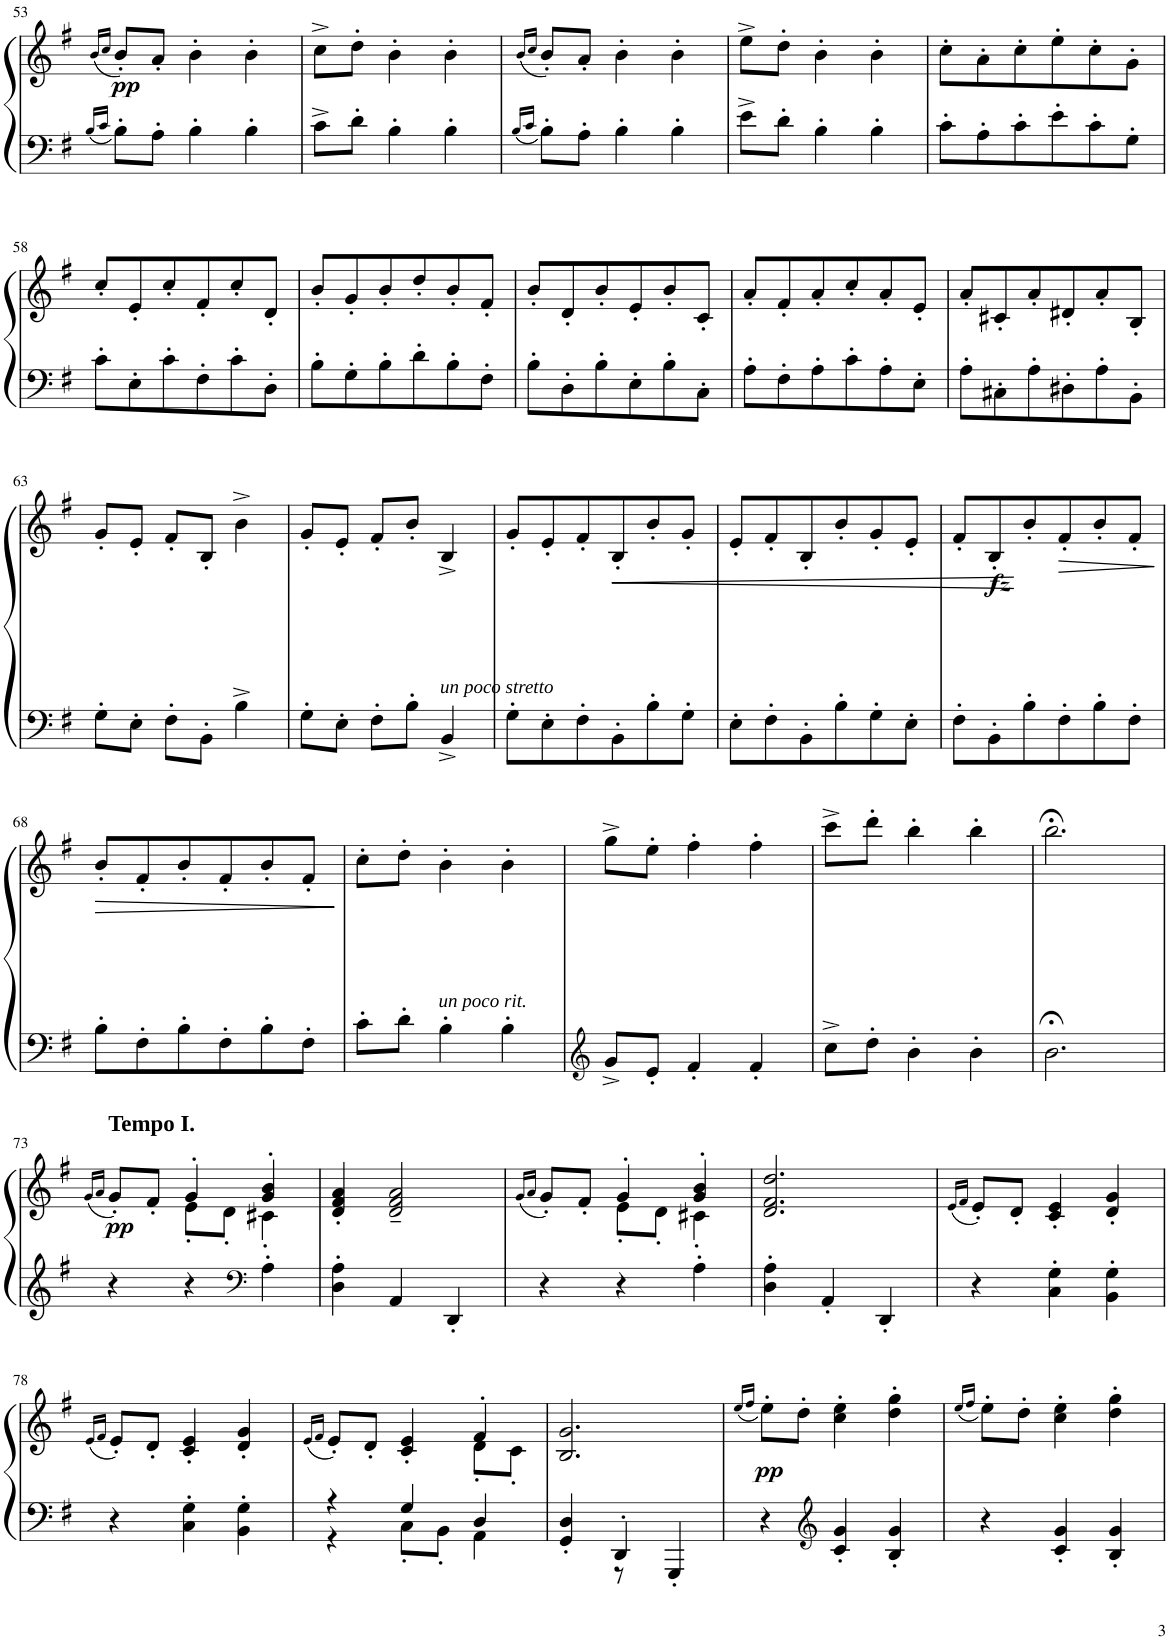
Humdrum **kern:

**kern	**kern	**dynam
*part1	*part1	*part1
*staff2	*staff1	*staff1/2
*I"Midi_1	*	*
!!LO:PB:g=z
*clefF4	*clefG2	*
*k[f#]	*k[f#]	*
*G:	*G:	*
*M3/4	*M3/4	*
=53	=53	=53
16qB/LL	(16qb/LL	.
16qc/JJ	16qcc/JJ	.
!	!	!LO:DY:b
8B'\L	8b'/L)	pp
8A'\J	8a'/J	.
4B'\	4b'\	.
4B'\	4b'\	.
=54	=54	=54
8c^\L	8cc^\L	.
8d'\J	8dd'\J	.
4B'\	4b'\	.
4B'\	4b'\	.
=55	=55	=55
16qB/LL	(16qb/LL	.
16qc/JJ	16qcc/JJ	.
8B'\L	8b'/L)	.
8A'\J	8a'/J	.
4B'\	4b'\	.
4B'\	4b'\	.
=56	=56	=56
8e^\L	8ee^\L	.
8d'\J	8dd'\J	.
4B'\	4b'\	.
4B'\	4b'\	.
=57	=57	=57
8c'\L	8cc'\L	.
8A'\	8a'\	.
8c'\	8cc'\	.
8e'\	8ee'\	.
8c'\	8cc'\	.
8G'\J	8g'\J	.
!!LO:LB:g=z
=58	=58	=58
8c'\L	8cc'/L	.
8E'\	8e'/	.
8c'\	8cc'/	.
8F#'\	8f#'/	.
8c'\	8cc'/	.
8D'\J	8d'/J	.
=59	=59	=59
8B'\L	8b'/L	.
8G'\	8g'/	.
8B'\	8b'/	.
8d'\	8dd'/	.
8B'\	8b'/	.
8F#'\J	8f#'/J	.
=60	=60	=60
8B'\L	8b'/L	.
8D'\	8d'/	.
8B'\	8b'/	.
8E'\	8e'/	.
8B'\	8b'/	.
8C'\J	8c'/J	.
=61	=61	=61
8A'\L	8a'/L	.
8F#'\	8f#'/	.
8A'\	8a'/	.
8c'\	8cc'/	.
8A'\	8a'/	.
8E'\J	8e'/J	.
=62	=62	=62
8A'\L	8a'/L	.
8C#X'\	8c#X'/	.
8A'\	8a'/	.
8D#X'\	8d#X'/	.
8A'\	8a'/	.
8BB'\J	8B'/J	.
!!LO:LB:g=z
=63	=63	=63
8G'\L	8g'/L	.
8E'\J	8e'/J	.
8F#'\L	8f#'/L	.
8BB'\J	8B'/J	.
4B^\	4b^\	.
=64	=64	=64
8G'\L	8g'/L	.
8E'\J	8e'/J	.
8F#'\L	8f#'/L	.
8B'\J	8b'/J	.
!	!LO:TX:b:i:t=un poco stretto	!
4BB^/	4B^/	.
=65	=65	=65
8G'\L	8g'/L	.
8E'\	8e'/	.
8F#'\	8f#'/	.
!	!	!LO:HP:b
8BB'\	8B'/	<
8B'\	8b'/	.
8G'\J	8g'/J	.
=66	=66	=66
8E'\L	8e'/L	.
8F#'\	8f#'/	.
8BB'\	8B'/	.
8B'\	8b'/	.
8G'\	8g'/	.
8E'\J	8e'/J	.
=67	=67	=67
8F#'\L	8f#'/L	.
!	!	!LO:DY:b
8BB'\	8B'/	fz
8B'\	8b'/	[
!	!	!LO:HP:b
8F#'\	8f#'/	>
8B'\	8b'/	.
8F#'\J	8f#'/J	.
.	.	]
!!LO:LB:g=z
=68	=68	=68
!	!	!LO:HP:b
8B'\L	8b'/L	>
8F#'\	8f#'/	.
8B'\	8b'/	.
8F#'\	8f#'/	.
8B'\	8b'/	.
8F#'\J	8f#'/J	.
.	.	]
=69	=69	=69
8c'\L	8cc'\L	.
8d'\J	8dd'\J	.
!	!LO:TX:b:i:t=un poco rit.	!
4B'\	4b'\	.
4B'\	4b'\	.
=70	=70	=70
*clefG2	*	*
8g^/L	8gg^\L	.
8e'/J	8ee'\J	.
4f#'/	4ff#'\	.
4f#'/	4ff#'\	.
=71	=71	=71
8cc^\L	8ccc^\L	.
8dd'\J	8ddd'\J	.
4b'\	4bb'\	.
4b'\	4bb'\	.
=72	=72	=72
2.b;<\	2.bb;<\	.
!!LO:LB:g=z
=73	=73	=73
.	(16qg/LL	.
.	16qa/JJ	.
*	*^	*
!	!LO:TX:a:B:t=Tempo I.	!	!
!	!	!	!LO:DY:b
4r	8g'/L)	4ryy	pp
.	8f#'/J	.	.
4r	4g'/	8e'\L	.
.	.	8d'\J	.
*clefF4	*	*	*
4A'\	4g/' 4b/'	4c#X'\	.
*	*v	*v	*
=74	=74	=74
4D\' 4A\'	4d/' 4f#/' 4a/'	.
4AA/	2d/~ 2f#/~ 2a/~	.
4DD'/	.	.
=75	=75	=75
.	(16qg/LL	.
.	16qa/JJ	.
*	*^	*
4r	8g'/L)	4ryy	.
.	8f#'/J	.	.
4r	4g'/	8e'\L	.
.	.	8d'\J	.
4A'\	4g/' 4b/'	4c#X'\	.
*	*v	*v	*
=76	=76	=76
4D\' 4A\'	2.d/ 2.f#/ 2.dd/	.
4AA'/	.	.
4DD'/	.	.
=77	=77	=77
.	(16qe/LL	.
.	16qf#/JJ	.
4r	8e'/L)	.
.	8d'/J	.
4C\' 4G\'	4c/' 4e/'	.
4BB\' 4G\'	4d/' 4g/'	.
!!LO:LB:g=z
=78	=78	=78
.	(16qe/LL	.
.	16qf#/JJ	.
4r	8e'/L)	.
.	8d'/J	.
4C\' 4G\'	4c/' 4e/'	.
4BB\' 4G\'	4d/' 4g/'	.
=79	=79	=79
.	(16qe/LL	.
.	16qf#/JJ	.
*^	*^	*
4r	4r	8e'/L)	2ryy	.
.	.	8d'/J	.	.
4G/	8C'\L	4c/' 4e/'	.	.
.	8BB'\J	.	.	.
4D/	4AA\	4f#'/	8d'\L	.
.	.	.	8c'\J	.
*	*	*v	*v	*
=80	=80	=80	=80
4GG/' 4D/'	4ryy	2.B/ 2.g/	.
4DD'/	8r	.	.
.	4.ryy	.	.
4GGG'/	.	.	.
*v	*v	*	*
=81	=81	=81
.	(16qee/LL	.
.	16qff#/JJ	.
!	!	!LO:DY:b
4r	8ee'\L)	pp
.	8dd'\J	.
*clefG2	*	*
4c/' 4g/'	4cc\' 4ee\'	.
4B/' 4g/'	4dd\' 4gg\'	.
=82	=82	=82
.	(16qee/LL	.
.	16qff#/JJ	.
4r	8ee'\L)	.
.	8dd'\J	.
4c/' 4g/'	4cc\' 4ee\'	.
4B/' 4g/'	4dd\' 4gg\'	.
=	=	=
*-	*-	*-
